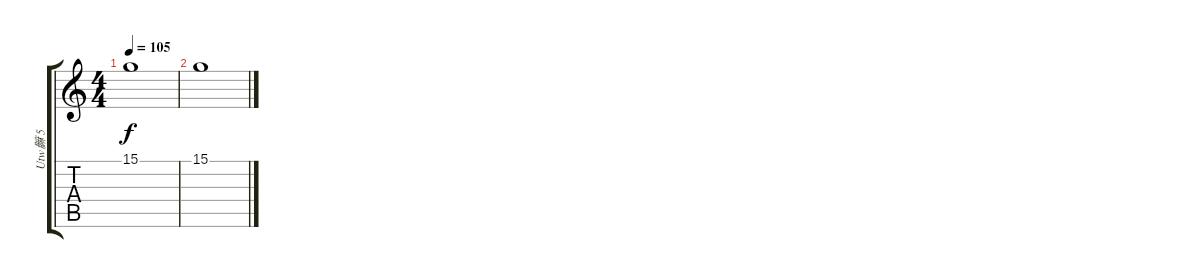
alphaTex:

\track ("Utw髍 5" "Utw髍 5") {instrument glockenspiel}
\staff {score tabs}
\tuning (E4 B3 G3 D3 A2 E2) {hide}
\ts (4 4)
\tempo 105
\clef g2
\ks c
15.1.1{dy f} |
15.1.1
